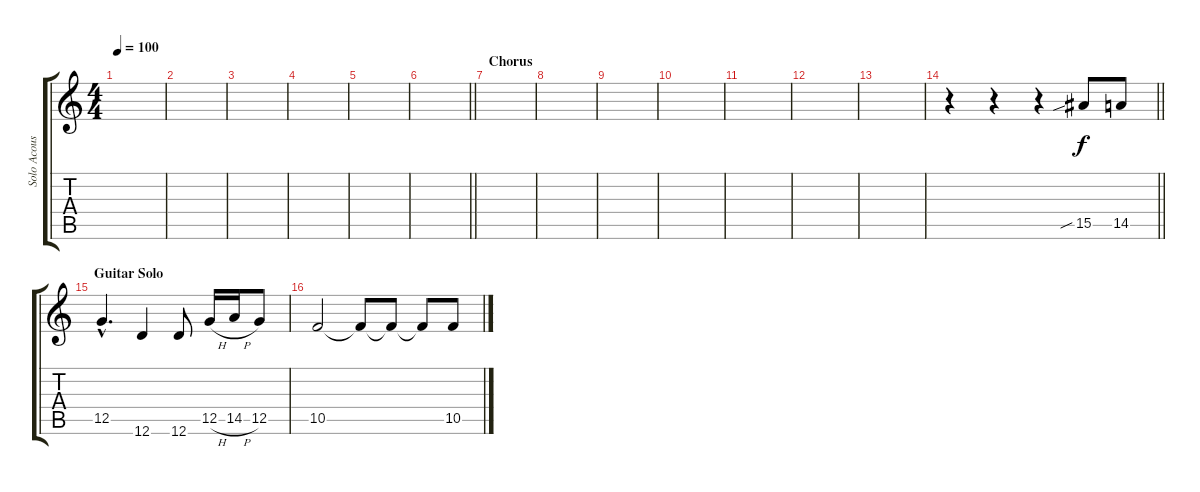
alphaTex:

\track ("Solo Acoustic Guitar" "Solo Acous") {instrument acousticguitarsteel}
\staff {score tabs}
\tuning (D4 A3 F3 C3 G2 D2) {hide}
\ts (4 4)
\tempo 100
\clef g2
\ks c
|
|
|
|
|
\barLineRight lightlight
|
\section ("" "Chorus")
|
|
|
|
|
|
|
\barLineRight lightlight
r.4 r.4 r.4 15.5{sib}.8 14.5.8 |
\section ("" "Guitar Solo")
12.5{hac}.4{d} 12.6.4 12.6.8 12.5{h}.16 14.5{h}.16 12.5.8 |
10.5.2 10.5{t}.8 10.5{t}.8 10.5{t}.8 10.5.8
